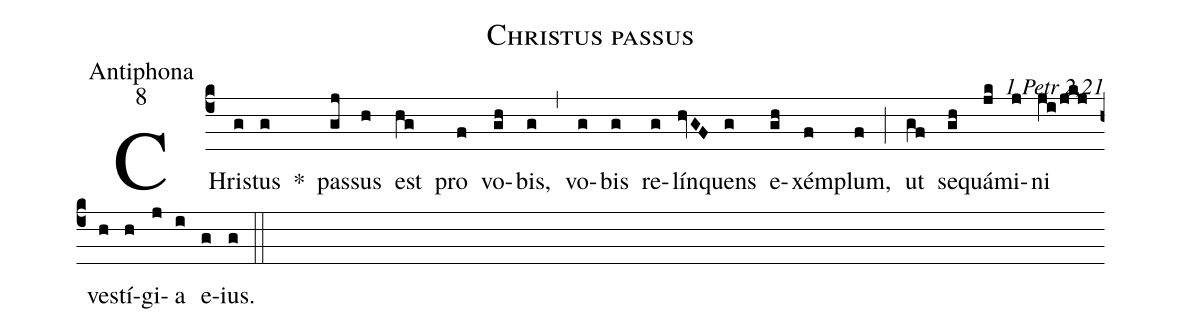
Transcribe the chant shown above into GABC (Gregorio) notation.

name:Christus passus;
office-part:Antiphona;
mode:8;
commentary:1 Petr 2,21;
%%
(c4)CHris(g)tus(g) *() pas(gj)sus(h) est(hg) pro(f) vo(gh)bis,(g) (,) vo(g)bis(g) re(g)lín(hvGF)quens(g) e(gh)xém(f)plum,(f) (;) ut(gf) se(gh)quá(jk)mi(j)ni(ji/jkj) ves(h)tí(h)gi(j)a(i) e(g)ius.(g) (::)
